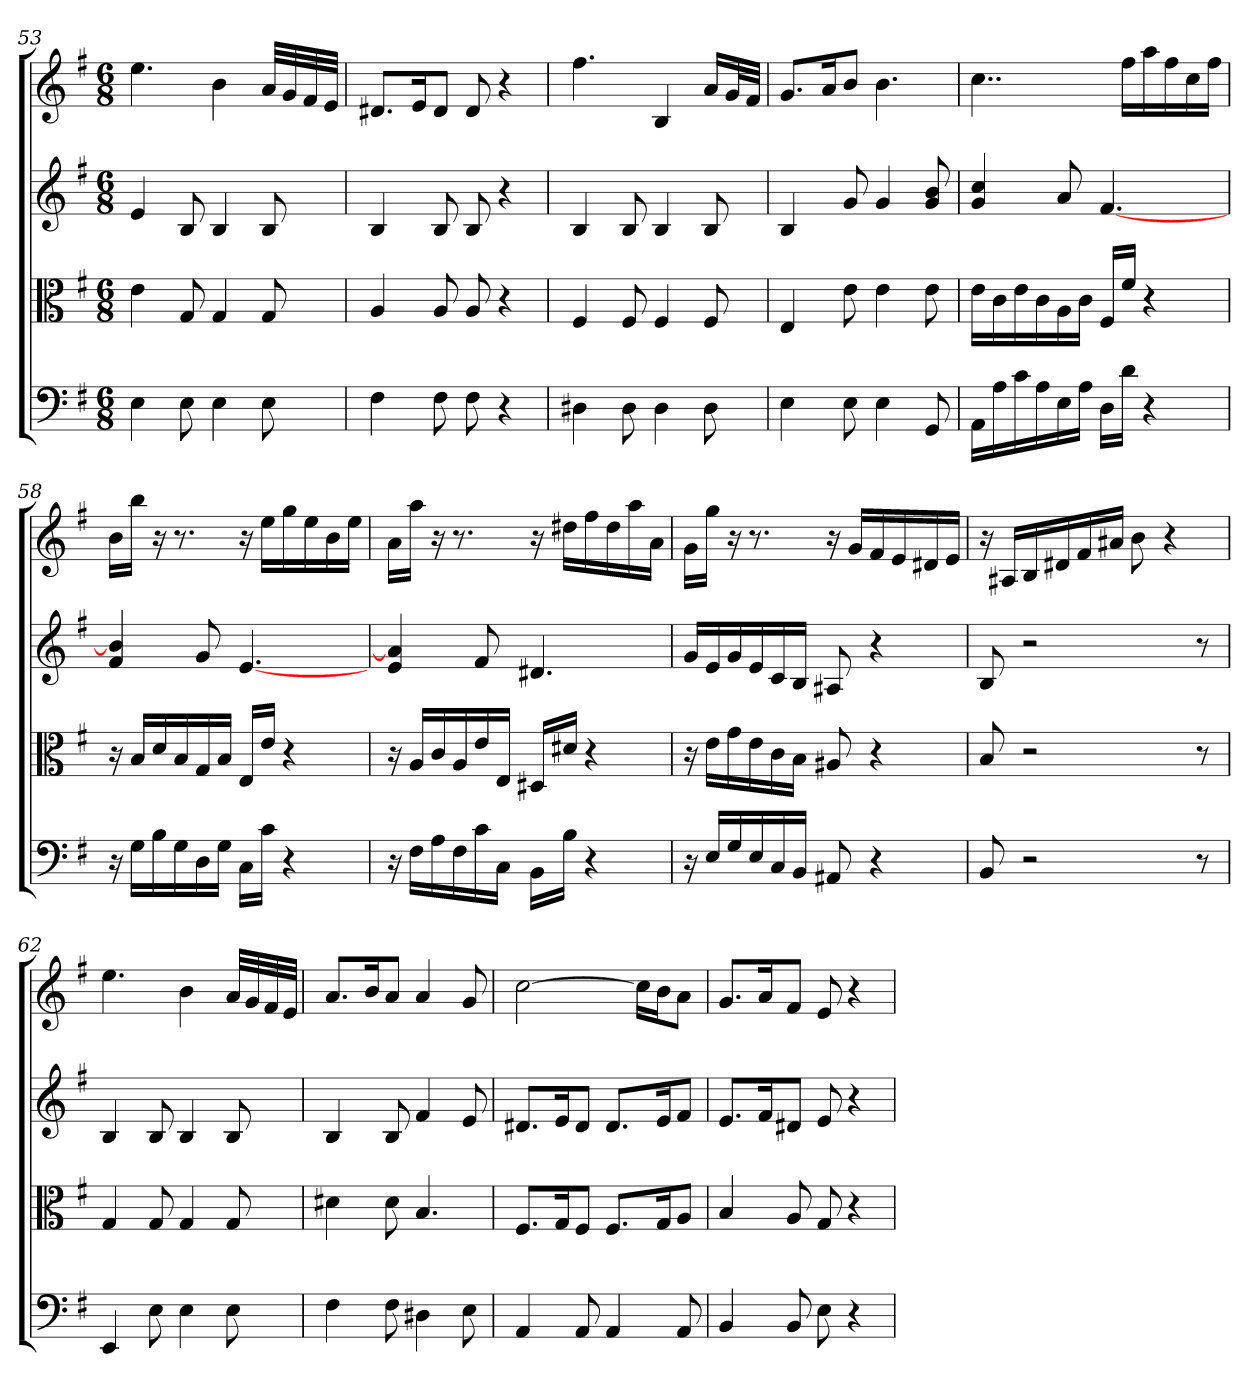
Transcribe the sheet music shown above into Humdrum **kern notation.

**kern	**kern	**kern	**kern
*part4	*part3	*part2	*part1
*staff4	*staff3	*staff2	*staff1
*clefF4	*clefC3	*	*
*k[f#]	*k[f#]	*k[f#]	*k[f#]
*e:	*e:	*e:	*e:
*M6/8	*M6/8	*M6/8	*M6/8
=53	=53	=53	=53
4E	4e	4e	4.ee
8E	8G	8B	.
4E	4G	4B	4b
8E	8G	8B	32aLLL
.	.	.	32g
.	.	.	32f#
.	.	.	32eJJJ
=54	=54	=54	=54
4F#	4A	4B	8.d#XL
.	.	.	16eK
8F#	8A	8B	8d#J
8F#	8A	8B	8d#
4r	4r	4r	4r
=55	=55	=55	=55
4D#X	4F#	4B	4.ff#
8D#	8F#	8B	.
4D#	4F#	4B	4B
8D#	8F#	8B	16aLL
.	.	.	32gL
.	.	.	32f#JJJ
=56	=56	=56	=56
4E	4E	4B	8.gL
.	.	.	16aK
8E	8e	8g	8bJ
4E	4e	4g	4.b
8GG	8e	8g 8b	.
=57	=57	=57	=57
16AA\LL	16e\LL	4g 4cc	4..cc
16A\	16c\	.	.
16c\	16e\	.	.
16A\	16c\	.	.
16E\	16A\	8a	.
16A\JJ	16c\JJ	.	.
16D\LL	16F#/LL	[4.f#	.
16d\JJ	16f#/JJ	.	16ff#LL
4r	4r	.	16aa
.	.	.	16ff#
.	.	.	16cc
.	.	.	16ff#JJ
=58	=58	=58	=58
16r	16r	4f# 4b]	16bLL
16G\LL	16B/LL	.	16bbJJ
16B\	16d/	.	16r
16G\	16B/	.	8.r
16D\	16G/	8g	.
16G\JJ	16B/JJ	.	.
16C\LL	16E/LL	[4.e	16r
16c\JJ	16e/JJ	.	16eeLL
4r	4r	.	16gg
.	.	.	16ee
.	.	.	16b
.	.	.	16eeJJ
=59	=59	=59	=59
16r	16r	4e 4a]	16aLL
16F#\LL	16A/LL	.	16aaJJ
16A\	16c/	.	16r
16F#\	16A/	.	8.r
16c\	16e/	8f#	.
16C\JJ	16E/JJ	.	.
16BB\LL	16D#X/LL	4.d#X	16r
16B\JJ	16d#X/JJ	.	16dd#XLL
4r	4r	.	16ff#
.	.	.	16dd#
.	.	.	16aa
.	.	.	16aJJ
=60	=60	=60	=60
16r	16r	16gLL	16gLL
16E/LL	16e\LL	16e	16ggJJ
16G/	16g\	16g	16r
16E/	16e\	16e	8.r
16C/	16c\	16c	.
16BB/JJ	16B\JJ	16BJJ	.
8AA#X	8A#X	8A#X	16r
.	.	.	16gLL
4r	4r	4r	16f#
.	.	.	16e
.	.	.	16d#X
.	.	.	16eJJ
=61	=61	=61	=61
8BB	8B	8B	16r
.	.	.	16A#XLL
2r	2r	2r	16B
.	.	.	16d#X
.	.	.	16f#
.	.	.	16a#XJJ
.	.	.	8b
.	.	.	4r
8r	8r	8r	.
=62	=62	=62	=62
4EE	4G	4B	4.ee
8E	8G	8B	.
4E	4G	4B	4b
8E	8G	8B	32aLLL
.	.	.	32g
.	.	.	32f#
.	.	.	32eJJJ
=63	=63	=63	=63
4F#	4d#X	4B	8.aL
.	.	.	16bK
8F#	8d#	8B	8aJ
4D#X	4.B	4f#	4a
8E	.	8e	8g
=64	=64	=64	=64
4AA	8.F#/L	8.d#XL	[2cc
.	16G/K	16eK	.
8AA	8F#/J	8d#J	.
4AA	8.F#/L	8.d#L	.
.	.	.	16ccLL]
.	16G/K	16eK	16bJ
8AA	8A/J	8f#J	8aJ
=65	=65	=65	=65
4BB	4B	8.eL	8.gL
.	.	16f#K	16aK
8BB	8A	8d#XJ	8f#J
8E	8G	8e	8e
4r	4r	4r	4r
=	=	=	=
*-	*-	*-	*-
